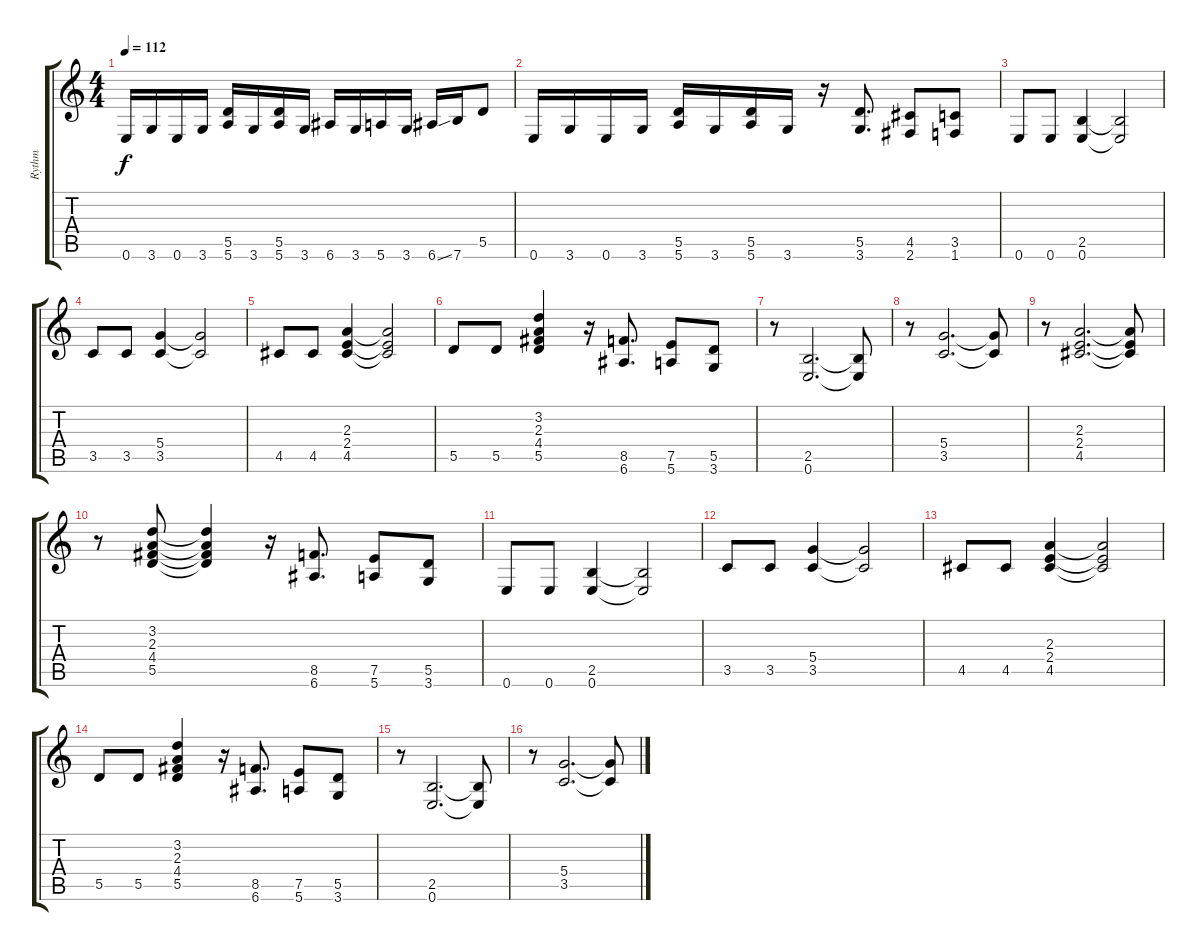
\track ("Rythm" "Rythm") {instrument distortionguitar}
\staff {score tabs}
\tuning (E4 B3 G3 D3 A2 E2) {hide}
\ts (4 4)
\tempo 112
\clef g2
\ks c
0.6.16{dy f} 3.6.16 0.6.16 3.6.16 (5.5 5.6).16 3.6.16 (5.5 5.6).16 3.6.16 6.6.16 3.6.16 5.6.16 3.6.16 6.6{ss}.16 7.6.16 5.5.8 |
0.6.16 3.6.16 0.6.16 3.6.16 (5.5 5.6).16 3.6.16 (5.5 5.6).16 3.6.16 r.16 (5.5 3.6).8{d} (4.5 2.6).8 (3.5 1.6).8 |
0.6.8 0.6.8 (2.5 0.6).4 (2.5{t} 0.6{t}).2 |
3.5.8 3.5.8 (5.4 3.5).4 (5.4{t} 3.5{t}).2 |
4.5.8 4.5.8 (2.3 2.4 4.5).4 (2.3{t} 2.4{t} 4.5{t}).2 |
5.5.8 5.5.8 (3.2 2.3 4.4 5.5).4 r.16 (8.5 6.6).8{d} (7.5 5.6).8 (5.5 3.6).8 |
r.8 (2.5 0.6).2{d} (2.5{t} 0.6{t}).8 |
r.8 (5.4 3.5).2{d} (5.4{t} 3.5{t}).8 |
r.8 (2.3 2.4 4.5).2{d} (2.3{t} 2.4{t} 4.5{t}).8 |
r.8 (3.2 2.3 4.4 5.5).8 (3.2{t} 2.3{t} 4.4{t} 5.5{t}).4 r.16 (8.5 6.6).8{d} (7.5 5.6).8 (5.5 3.6).8 |
0.6.8 0.6.8 (2.5 0.6).4 (2.5{t} 0.6{t}).2 |
3.5.8 3.5.8 (5.4 3.5).4 (5.4{t} 3.5{t}).2 |
4.5.8 4.5.8 (2.3 2.4 4.5).4 (2.3{t} 2.4{t} 4.5{t}).2 |
5.5.8 5.5.8 (3.2 2.3 4.4 5.5).4 r.16 (8.5 6.6).8{d} (7.5 5.6).8 (5.5 3.6).8 |
r.8 (2.5 0.6).2{d} (2.5{t} 0.6{t}).8 |
r.8 (5.4 3.5).2{d} (5.4{t} 3.5{t}).8
